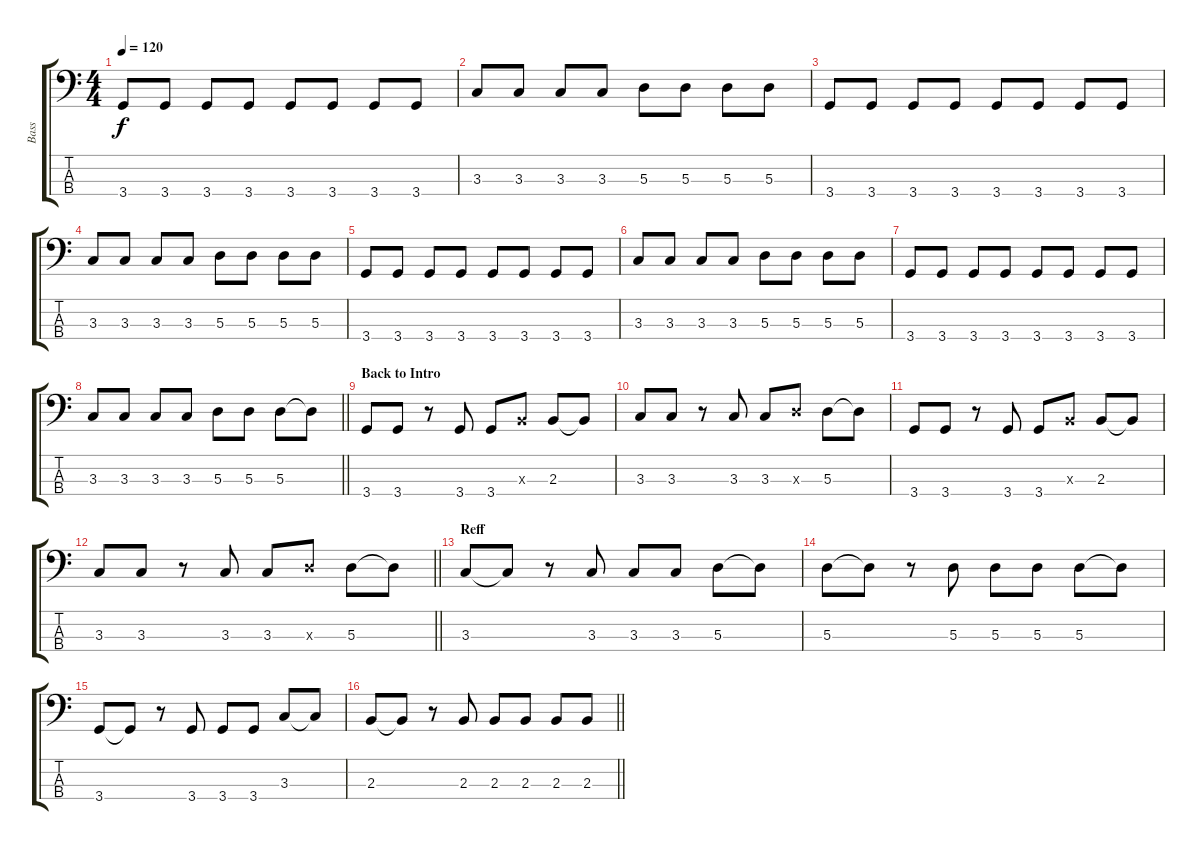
\track ("Bass" "Bass") {instrument synthbass1}
\staff {score tabs}
\tuning (G2 D2 A1 E1) {hide}
\ts (4 4)
\tempo 120
\clef f4
\ks c
3.4.8{dy f} 3.4.8 3.4.8 3.4.8 3.4.8 3.4.8 3.4.8 3.4.8 |
3.3.8 3.3.8 3.3.8 3.3.8 5.3.8 5.3.8 5.3.8 5.3.8 |
3.4.8 3.4.8 3.4.8 3.4.8 3.4.8 3.4.8 3.4.8 3.4.8 |
3.3.8 3.3.8 3.3.8 3.3.8 5.3.8 5.3.8 5.3.8 5.3.8 |
3.4.8 3.4.8 3.4.8 3.4.8 3.4.8 3.4.8 3.4.8 3.4.8 |
3.3.8 3.3.8 3.3.8 3.3.8 5.3.8 5.3.8 5.3.8 5.3.8 |
3.4.8 3.4.8 3.4.8 3.4.8 3.4.8 3.4.8 3.4.8 3.4.8 |
\barLineRight lightlight
3.3.8 3.3.8 3.3.8 3.3.8 5.3.8 5.3.8 5.3.8 5.3{t}.8 |
\section ("" "Back to Intro")
3.4.8 3.4.8 r.8 3.4.8 3.4.8 2.3{x}.8 2.3.8 2.3{t}.8 |
3.3.8 3.3.8 r.8 3.3.8 3.3.8 5.3{x}.8 5.3.8 5.3{t}.8 |
3.4.8 3.4.8 r.8 3.4.8 3.4.8 2.3{x}.8 2.3.8 2.3{t}.8 |
\barLineRight lightlight
3.3.8 3.3.8 r.8 3.3.8 3.3.8 5.3{x}.8 5.3.8 5.3{t}.8 |
\section ("" "Reff")
3.3.8 3.3{t}.8 r.8 3.3.8 3.3.8 3.3.8 5.3.8 5.3{t}.8 |
5.3.8 5.3{t}.8 r.8 5.3.8 5.3.8 5.3.8 5.3.8 5.3{t}.8 |
3.4.8 3.4{t}.8 r.8 3.4.8 3.4.8 3.4.8 3.3.8 3.3{t}.8 |
\barLineRight lightlight
2.3.8 2.3{t}.8 r.8 2.3.8 2.3.8 2.3.8 2.3.8 2.3.8
